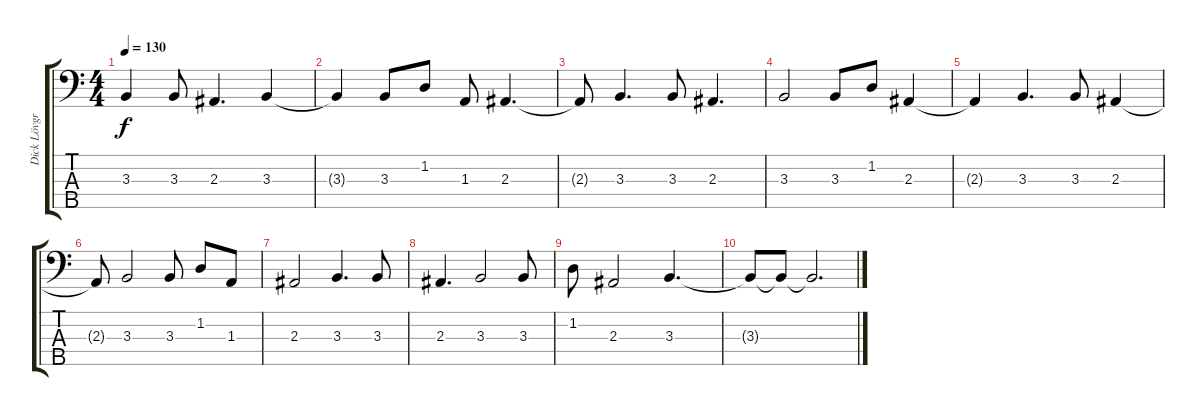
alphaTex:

\track ("Dick Lövgren" "Dick Lövgr") {instrument electricbasspick}
\staff {score tabs}
\tuning (Gb2 Db2 Ab1 Eb1 Bb0) {hide}
\ts (4 4)
\tempo 130
\clef f4
\ks c
3.3{t}.4{dy f} 3.3.8 2.3.4{d} 3.3.4 |
3.3{t}.4{volume 9} 3.3.8 1.2.8 1.3.8 2.3.4{d} |
2.3{t}.8 3.3.4{d} 3.3.8 2.3.4{d} |
3.3.2 3.3.8 1.2.8 2.3.4 |
2.3{t}.4 3.3.4{d} 3.3.8 2.3.4 |
2.3{t}.8 3.3.2{volume 5} 3.3.8 1.2.8 1.3.8 |
2.3.2 3.3.4{d} 3.3.8 |
2.3.4{d} 3.3.2 3.3.8 |
1.2.8 2.3.2 3.3.4{d} |
3.3{t}.8 3.3{t}.8 3.3{t}.2{d}
